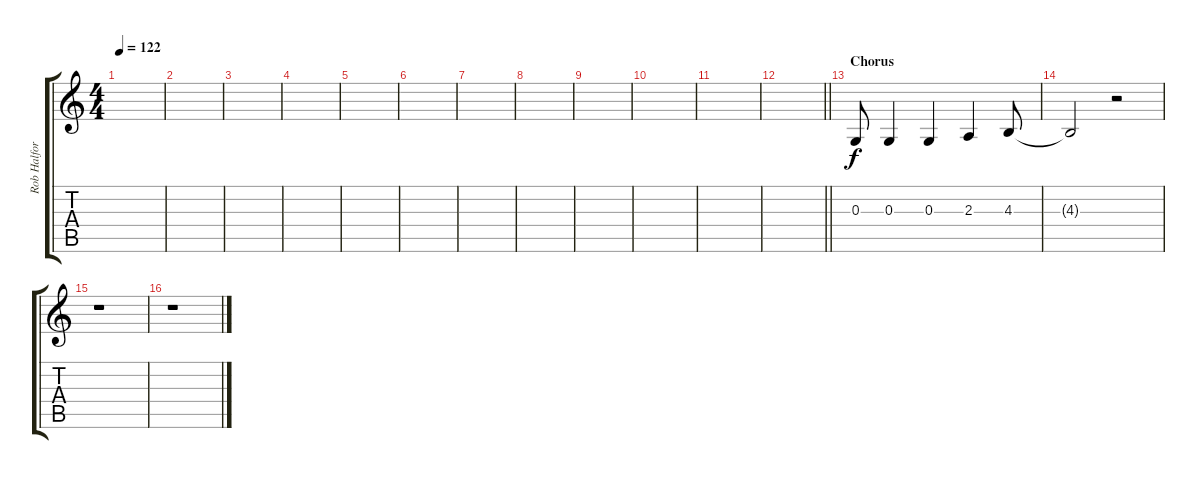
\track ("Rob Halford" "Rob Halfor") {instrument altosax}
\staff {score tabs}
\tuning (E4 B3 G3 D3 A2 E2) {hide}
\ts (4 4)
\tempo 122
\clef g2
\ks c
|
|
|
|
|
|
|
|
|
|
|
\barLineRight lightlight
|
\section ("" "Chorus")
0.3.8 0.3.4 0.3.4 2.3.4 4.3.8 |
4.3{t}.2 r.2 |
r.1 |
r.1
